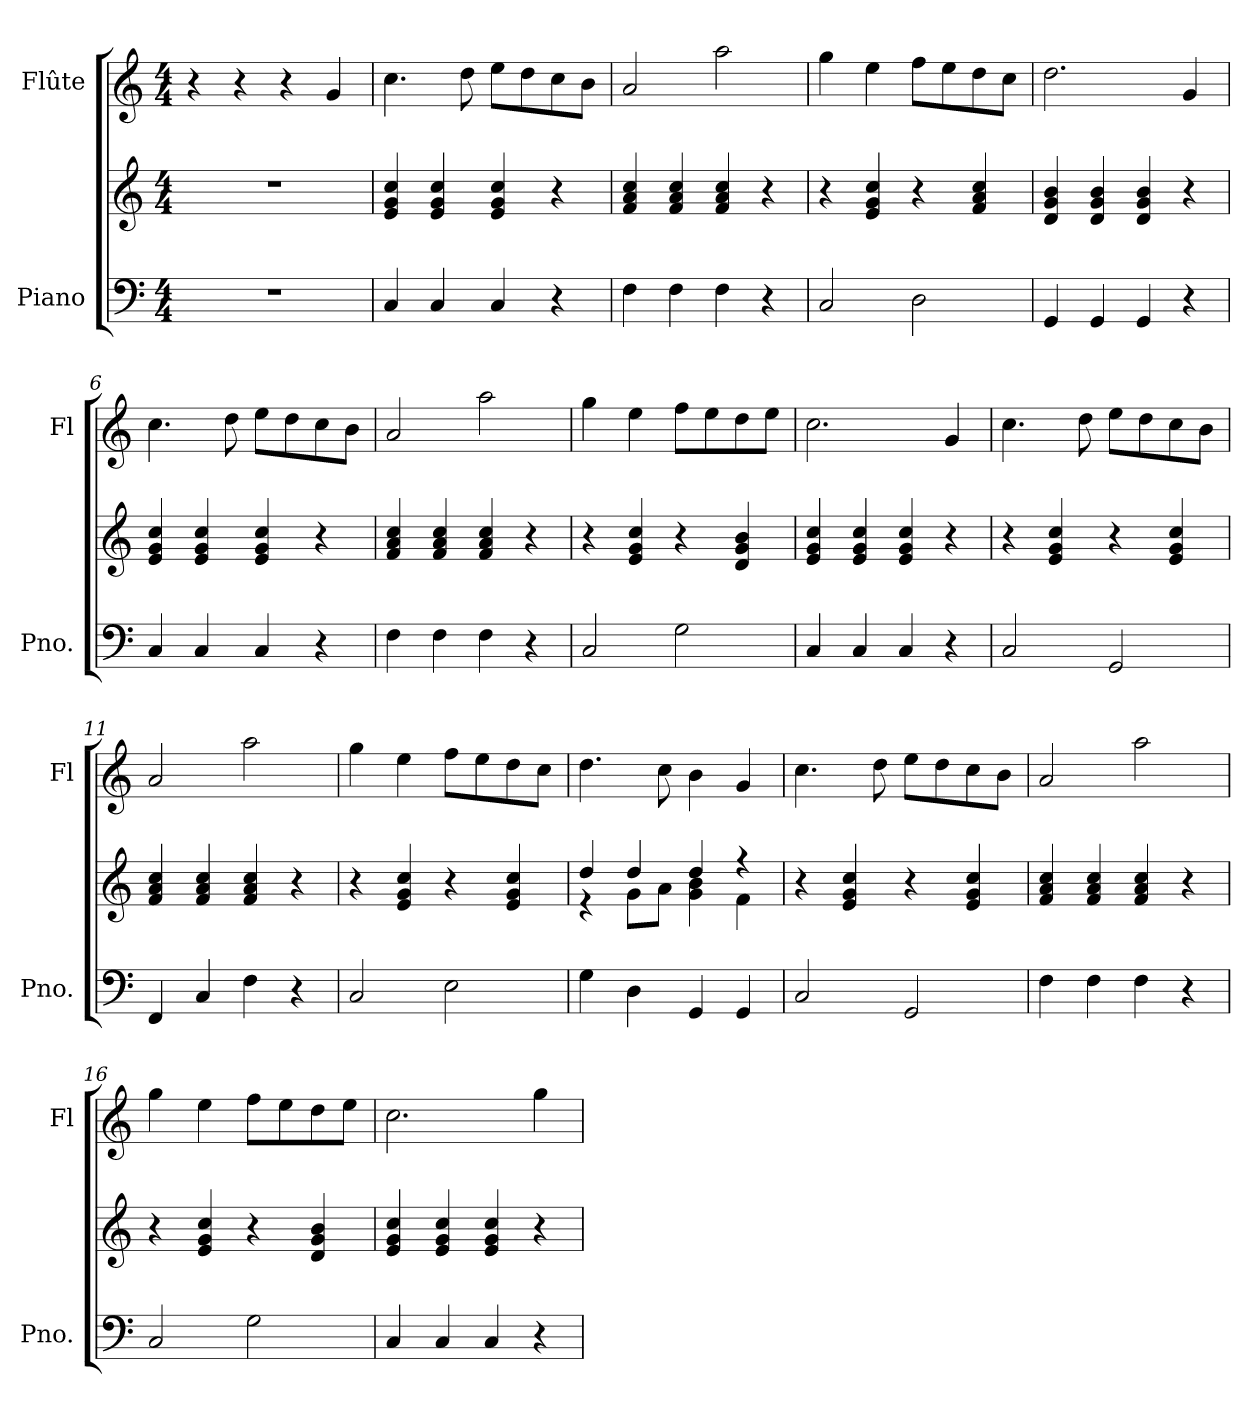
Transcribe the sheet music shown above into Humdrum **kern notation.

**kern	**kern	**kern
*part2	*part2	*part1
*staff3	*staff2	*staff1
*I"Piano	*	*I"Flûte
*I'Pno.	*	*I'Fl
*clefF4	*clefG2	*clefG2
*k[]	*k[]	*k[]
*M4/4	*M4/4	*M4/4
=1	=1	=1
1r	1r	4r
.	.	4r
.	.	4r
.	.	4g/
=2	=2	=2
4C/	4e/ 4g/ 4cc/	4.cc\
4C/	4e/ 4g/ 4cc/	.
.	.	8dd\
4C/	4e/ 4g/ 4cc/	8ee\L
.	.	8dd\
4r	4r	8cc\
.	.	8b\J
=3	=3	=3
4F\	4f/ 4a/ 4cc/	2a/
4F\	4f/ 4a/ 4cc/	.
4F\	4f/ 4a/ 4cc/	2aa\
4r	4r	.
=4	=4	=4
2C/	4r	4gg\
.	4e/ 4g/ 4cc/	4ee\
2D\	4r	8ff\L
.	.	8ee\
.	4f/ 4a/ 4cc/	8dd\
.	.	8cc\J
=5	=5	=5
4GG/	4d/ 4g/ 4b/	2.dd\
4GG/	4d/ 4g/ 4b/	.
4GG/	4d/ 4g/ 4b/	.
4r	4r	4g/
!!LO:LB:g=z
=6	=6	=6
4C/	4e/ 4g/ 4cc/	4.cc\
4C/	4e/ 4g/ 4cc/	.
.	.	8dd\
4C/	4e/ 4g/ 4cc/	8ee\L
.	.	8dd\
4r	4r	8cc\
.	.	8b\J
=7	=7	=7
4F\	4f/ 4a/ 4cc/	2a/
4F\	4f/ 4a/ 4cc/	.
4F\	4f/ 4a/ 4cc/	2aa\
4r	4r	.
=8	=8	=8
2C/	4r	4gg\
.	4e/ 4g/ 4cc/	4ee\
2G\	4r	8ff\L
.	.	8ee\
.	4d/ 4g/ 4b/	8dd\
.	.	8ee\J
=9	=9	=9
4C/	4e/ 4g/ 4cc/	2.cc\
4C/	4e/ 4g/ 4cc/	.
4C/	4e/ 4g/ 4cc/	.
4r	4r	4g/
!!LO:LB:g=z
=10	=10	=10
2C/	4r	4.cc\
.	4e/ 4g/ 4cc/	.
.	.	8dd\
2GG/	4r	8ee\L
.	.	8dd\
.	4e/ 4g/ 4cc/	8cc\
.	.	8b\J
=11	=11	=11
4FF/	4f/ 4a/ 4cc/	2a/
4C/	4f/ 4a/ 4cc/	.
4F\	4f/ 4a/ 4cc/	2aa\
4r	4r	.
=12	=12	=12
2C/	4r	4gg\
.	4e/ 4g/ 4cc/	4ee\
2E\	4r	8ff\L
.	.	8ee\
.	4e/ 4g/ 4cc/	8dd\
.	.	8cc\J
=13	=13	=13
*	*^	*
4G\	4dd/	4r	4.dd\
4D\	4dd/	8g\L	.
.	.	8a\J	8cc\
4GG/	4dd/	4g\ 4b\	4b\
4GG/	4r	4f\	4g/
*	*v	*v	*
!!LO:LB:g=z
=14	=14	=14
2C/	4r	4.cc\
.	4e/ 4g/ 4cc/	.
.	.	8dd\
2GG/	4r	8ee\L
.	.	8dd\
.	4e/ 4g/ 4cc/	8cc\
.	.	8b\J
=15	=15	=15
4F\	4f/ 4a/ 4cc/	2a/
4F\	4f/ 4a/ 4cc/	.
4F\	4f/ 4a/ 4cc/	2aa\
4r	4r	.
=16	=16	=16
2C/	4r	4gg\
.	4e/ 4g/ 4cc/	4ee\
2G\	4r	8ff\L
.	.	8ee\
.	4d/ 4g/ 4b/	8dd\
.	.	8ee\J
=17	=17	=17
4C/	4e/ 4g/ 4cc/	2.cc\
4C/	4e/ 4g/ 4cc/	.
4C/	4e/ 4g/ 4cc/	.
4r	4r	4gg\
=	=	=
*-	*-	*-
